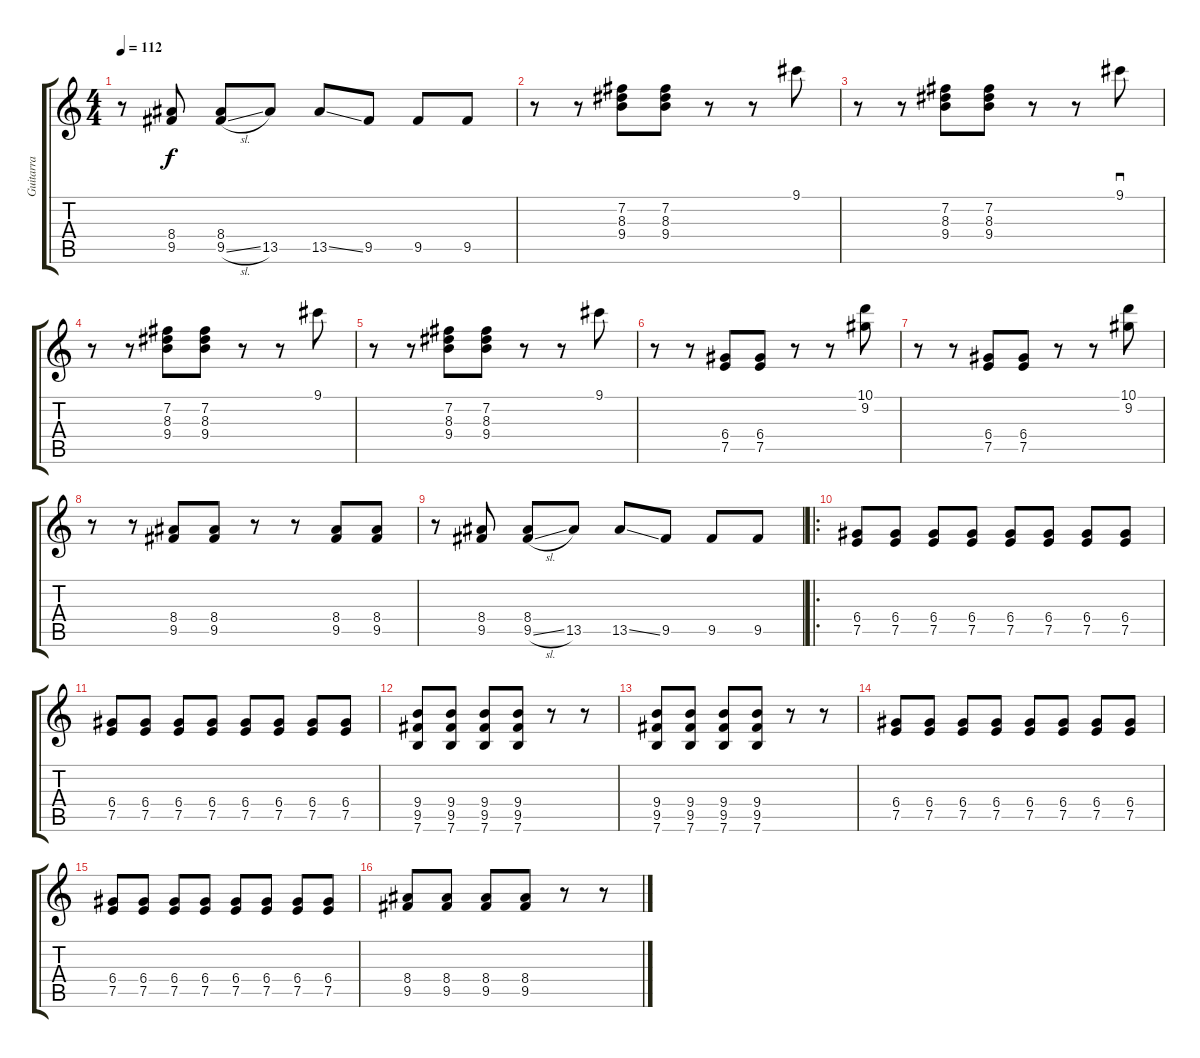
\track ("Guitarra" "Guitarra") {instrument distortionguitar}
\staff {score tabs}
\tuning (E4 B3 G3 D3 A2 E2) {hide}
\ts (4 4)
\tempo 112
\clef g2
\ks c
r.8{dy f} (8.4 9.5).8 (8.4 9.5{sl}).8 13.5.8 13.5{ss}.8 9.5.8 9.5.8 9.5.8 |
r.8 r.8 (7.2 8.3 9.4).8 (7.2 8.3 9.4).8 r.8 r.8 9.1.8 |
r.8 r.8 (7.2 8.3 9.4).8 (7.2 8.3 9.4).8 r.8 r.8 9.1.8{sd} |
r.8 r.8 (7.2 8.3 9.4).8 (7.2 8.3 9.4).8 r.8 r.8 9.1.8 |
r.8 r.8 (7.2 8.3 9.4).8 (7.2 8.3 9.4).8 r.8 r.8 9.1.8 |
r.8 r.8 (6.4 7.5).8 (6.4 7.5).8 r.8 r.8 (10.1 9.2).8 |
r.8 r.8 (6.4 7.5).8 (6.4 7.5).8 r.8 r.8 (10.1 9.2).8 |
r.8 r.8 (8.4 9.5).8 (8.4 9.5).8 r.8 r.8 (8.4 9.5).8 (8.4 9.5).8 |
r.8 (8.4 9.5).8 (8.4 9.5{sl}).8 13.5.8 13.5{ss}.8 9.5.8 9.5.8 9.5.8 |
\ro
(6.4 7.5).8 (6.4 7.5).8 (6.4 7.5).8 (6.4 7.5).8 (6.4 7.5).8 (6.4 7.5).8 (6.4 7.5).8 (6.4 7.5).8 |
(6.4 7.5).8 (6.4 7.5).8 (6.4 7.5).8 (6.4 7.5).8 (6.4 7.5).8 (6.4 7.5).8 (6.4 7.5).8 (6.4 7.5).8 |
(9.4 9.5 7.6).8 (9.4 9.5 7.6).8 (9.4 9.5 7.6).8 (9.4 9.5 7.6).8 r.8 r.8 |
(9.4 9.5 7.6).8 (9.4 9.5 7.6).8 (9.4 9.5 7.6).8 (9.4 9.5 7.6).8 r.8 r.8 |
(6.4 7.5).8 (6.4 7.5).8 (6.4 7.5).8 (6.4 7.5).8 (6.4 7.5).8 (6.4 7.5).8 (6.4 7.5).8 (6.4 7.5).8 |
(6.4 7.5).8 (6.4 7.5).8 (6.4 7.5).8 (6.4 7.5).8 (6.4 7.5).8 (6.4 7.5).8 (6.4 7.5).8 (6.4 7.5).8 |
(8.4 9.5).8 (8.4 9.5).8 (8.4 9.5).8 (8.4 9.5).8 r.8 r.8
